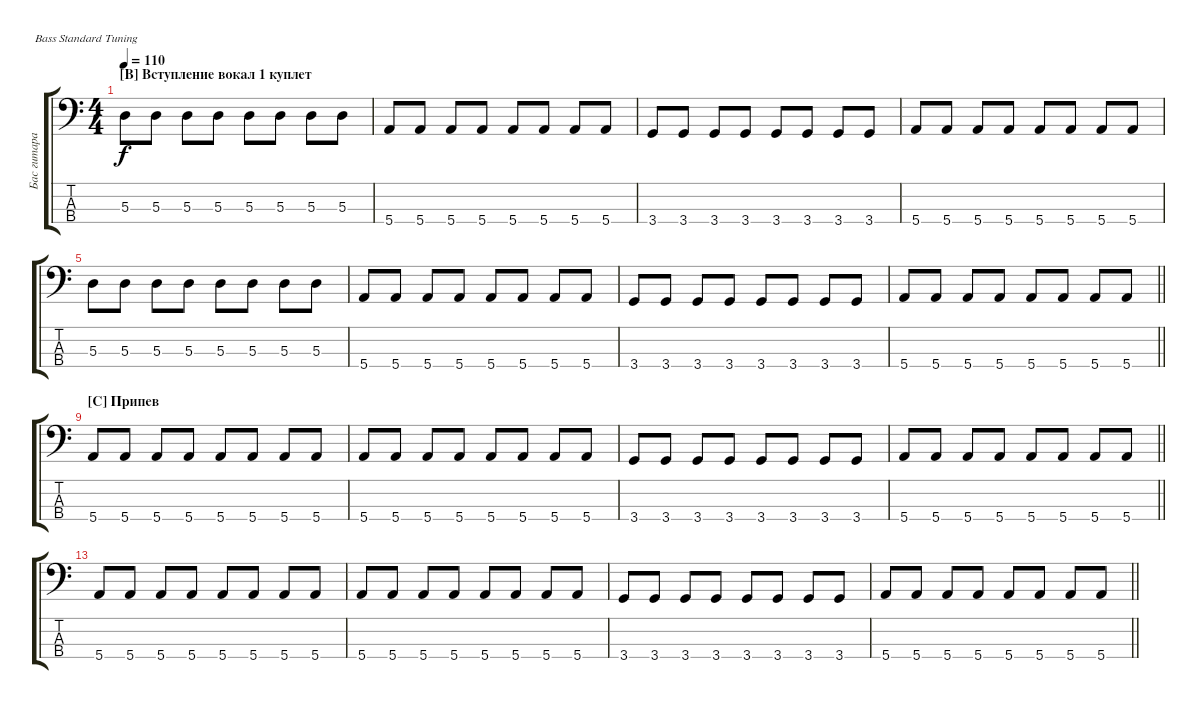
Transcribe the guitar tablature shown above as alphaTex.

\bracketExtendMode groupsimilarinstruments
\multiTrackTrackNamePolicy hidden
\firstSystemTrackNameMode fullname
\otherSystemsTrackNameMode fullname
\otherSystemsTrackNameOrientation horizontal
\defaultBarNumberDisplay FirstOfSystem
\track ("Бас гитара" "E-Bass") {multiBarRest instrument electricbasspick}
\staff {score tabs}
\tuning (G2 D2 A1 E1)
\ts (4 4)
\section ("B" "Вступление вокал 1 куплет")
\tempo 110
\clef f4
\ks c
5.3.8{dy f} 5.3.8 5.3.8 5.3.8 5.3.8 5.3.8 5.3.8 5.3.8 |
5.4.8 5.4.8 5.4.8 5.4.8 5.4.8 5.4.8 5.4.8 5.4.8 |
3.4.8 3.4.8 3.4.8 3.4.8 3.4.8 3.4.8 3.4.8 3.4.8 |
5.4.8 5.4.8 5.4.8 5.4.8 5.4.8 5.4.8 5.4.8 5.4.8 |
5.3.8 5.3.8 5.3.8 5.3.8 5.3.8 5.3.8 5.3.8 5.3.8 |
5.4.8 5.4.8 5.4.8 5.4.8 5.4.8 5.4.8 5.4.8 5.4.8 |
3.4.8 3.4.8 3.4.8 3.4.8 3.4.8 3.4.8 3.4.8 3.4.8 |
\barLineRight lightlight
5.4.8 5.4.8 5.4.8 5.4.8 5.4.8 5.4.8 5.4.8 5.4.8 |
\section ("C" "Припев")
5.4.8 5.4.8 5.4.8 5.4.8 5.4.8 5.4.8 5.4.8 5.4.8 |
5.4.8 5.4.8 5.4.8 5.4.8 5.4.8 5.4.8 5.4.8 5.4.8 |
3.4.8 3.4.8 3.4.8 3.4.8 3.4.8 3.4.8 3.4.8 3.4.8 |
\barLineRight lightlight
5.4.8 5.4.8 5.4.8 5.4.8 5.4.8 5.4.8 5.4.8 5.4.8 |
5.4.8 5.4.8 5.4.8 5.4.8 5.4.8 5.4.8 5.4.8 5.4.8 |
5.4.8 5.4.8 5.4.8 5.4.8 5.4.8 5.4.8 5.4.8 5.4.8 |
3.4.8 3.4.8 3.4.8 3.4.8 3.4.8 3.4.8 3.4.8 3.4.8 |
\barLineRight lightlight
5.4.8 5.4.8 5.4.8 5.4.8 5.4.8 5.4.8 5.4.8 5.4.8
